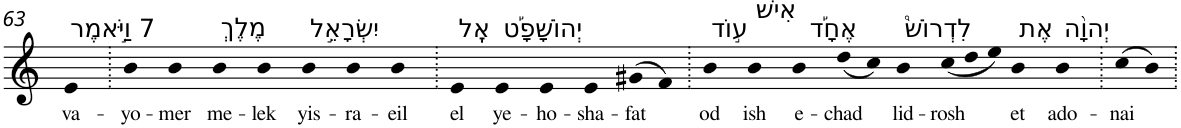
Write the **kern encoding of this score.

**kern	**text
*part1	*part1
*staff1	*staff1
*I"Piano	*
*I'Pno	*
!!LO:PB:g=z
*clefG2	*
*k[]	*
=63	=63
!LO:TX:a:t=7 וַיֹּ֣אמֶר	!
!	!LO:LY:b
4e	va-
=64.	=64.
!	!LO:LY:b
4b	-yo-
!	!LO:LY:b
4b	-mer
!LO:TX:a:t=מֶלֶךְ	!
!	!LO:LY:b
4b	me-
!	!LO:LY:b
4b	-lek
!LO:TX:a:t=יִשְׂרָאֵ֣ל	!
!	!LO:LY:b
4b	yis-
!	!LO:LY:b
4b	-ra-
!	!LO:LY:b
4b	-eil
=65.	=65.
!LO:TX:a:t=אֶֽל	!
!	!LO:LY:b
4e	el
!LO:TX:a:t=יְהוֹשָׁפָ֡ט	!
!	!LO:LY:b
4e	ye-
!	!LO:LY:b
4e	-ho-
!	!LO:LY:b
4e	-sha-
!	!LO:LY:b
(>8g#X	-fat
8f)	.
=66.	=66.
!LO:TX:a:t=ע֣וֹד	!
!	!LO:LY:b
4b	od
!LO:TX:a:t=אִישׁ	!
!	!LO:LY:b
4b	ish
!LO:TX:a:t=אֶחָ֡ד	!
!	!LO:LY:b
4b	e-
!	!LO:LY:b
(<8dd	-chad
8cc)	.
!LO:TX:a:t=לִדְרוֹשׁ֩	!
!	!LO:LY:b
4b	lid-
*Xtuplet	*
!	!LO:LY:b
(<12cc	-rosh
12dd	.
12ee)	.
!LO:TX:a:t=אֶת	!
!	!LO:LY:b
4b	et
!LO:TX:a:t=יְהוָ֨ה	!
!	!LO:LY:b
4b	ado-
=67.	=67.
!	!LO:LY:b
(>8cc	-nai
8b)	.
=.	=.
*-	*-
